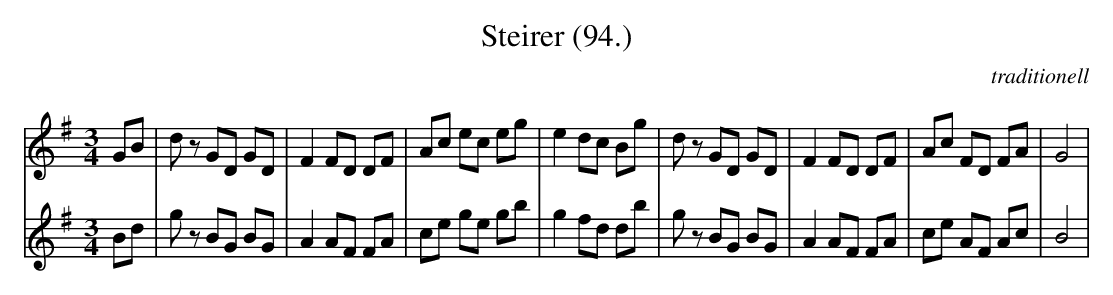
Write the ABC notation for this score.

X:1
T:Steirer (94.)
C:traditionell
M:3/4
L:1/8
K:G
V:1
GB |\
dz GD GD | F2 FD DF | Ac ec eg | e2 dc Bg |\
dz GD GD | F2 FD DF | Ac FD FA | G4 |*
V:2
Bd |\
gz BG BG | A2 AF FA | ce ge gb | g2 fd db |\
gz BG BG | A2 AF FA | ce AF Ac | B4 |*
